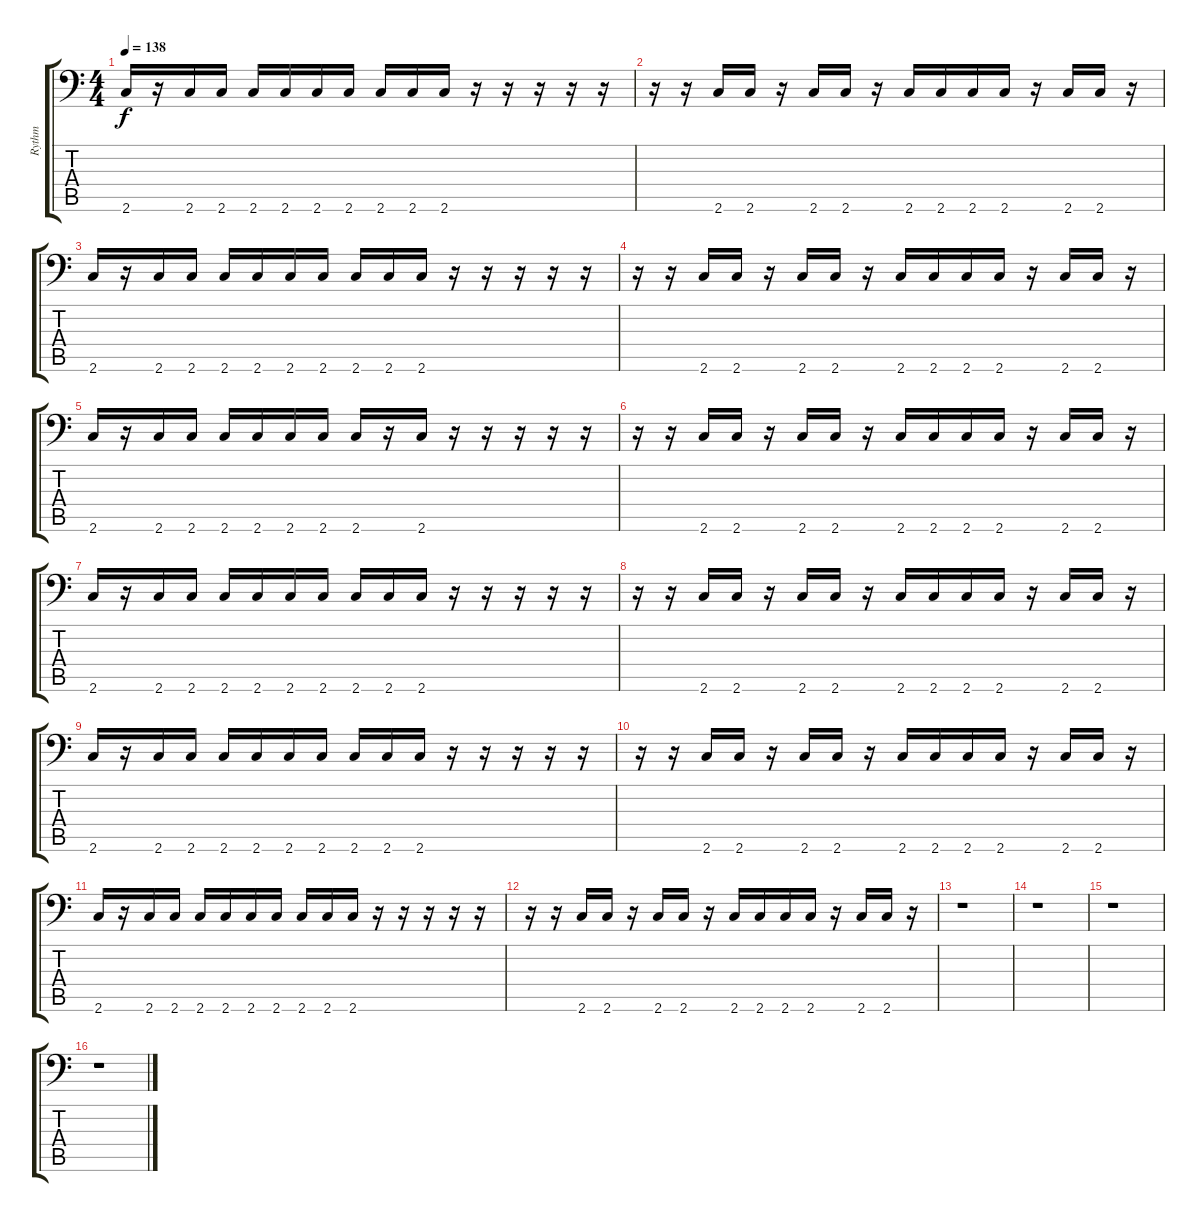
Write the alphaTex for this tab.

\track ("Rythm" "Rythm") {instrument distortionguitar}
\staff {score tabs}
\tuning (C4 G3 Eb3 Bb2 F2 Bb1) {hide}
\ts (4 4)
\tempo 138
\clef f4
\ks c
2.6.16{dy f} r.16 2.6.16 2.6.16 2.6.16 2.6.16 2.6.16 2.6.16 2.6.16 2.6.16 2.6.16 r.16 r.16 r.16 r.16 r.16 |
r.16 r.16 2.6.16 2.6.16 r.16 2.6.16 2.6.16 r.16 2.6.16 2.6.16 2.6.16 2.6.16 r.16 2.6.16 2.6.16 r.16 |
2.6.16 r.16 2.6.16 2.6.16 2.6.16 2.6.16 2.6.16 2.6.16 2.6.16 2.6.16 2.6.16 r.16 r.16 r.16 r.16 r.16 |
r.16 r.16 2.6.16 2.6.16 r.16 2.6.16 2.6.16 r.16 2.6.16 2.6.16 2.6.16 2.6.16 r.16 2.6.16 2.6.16 r.16 |
2.6.16 r.16 2.6.16 2.6.16 2.6.16 2.6.16 2.6.16 2.6.16 2.6.16 r.16 2.6.16 r.16 r.16 r.16 r.16 r.16 |
r.16 r.16 2.6.16 2.6.16 r.16 2.6.16 2.6.16 r.16 2.6.16 2.6.16 2.6.16 2.6.16 r.16 2.6.16 2.6.16 r.16 |
2.6.16 r.16 2.6.16 2.6.16 2.6.16 2.6.16 2.6.16 2.6.16 2.6.16 2.6.16 2.6.16 r.16 r.16 r.16 r.16 r.16 |
r.16 r.16 2.6.16 2.6.16 r.16 2.6.16 2.6.16 r.16 2.6.16 2.6.16 2.6.16 2.6.16 r.16 2.6.16 2.6.16 r.16 |
2.6.16 r.16 2.6.16 2.6.16 2.6.16 2.6.16 2.6.16 2.6.16 2.6.16 2.6.16 2.6.16 r.16 r.16 r.16 r.16 r.16 |
r.16 r.16 2.6.16 2.6.16 r.16 2.6.16 2.6.16 r.16 2.6.16 2.6.16 2.6.16 2.6.16 r.16 2.6.16 2.6.16 r.16 |
2.6.16 r.16 2.6.16 2.6.16 2.6.16 2.6.16 2.6.16 2.6.16 2.6.16 2.6.16 2.6.16 r.16 r.16 r.16 r.16 r.16 |
r.16 r.16 2.6.16 2.6.16 r.16 2.6.16 2.6.16 r.16 2.6.16 2.6.16 2.6.16 2.6.16 r.16 2.6.16 2.6.16 r.16 |
r.1 |
r.1 |
r.1 |
r.1
